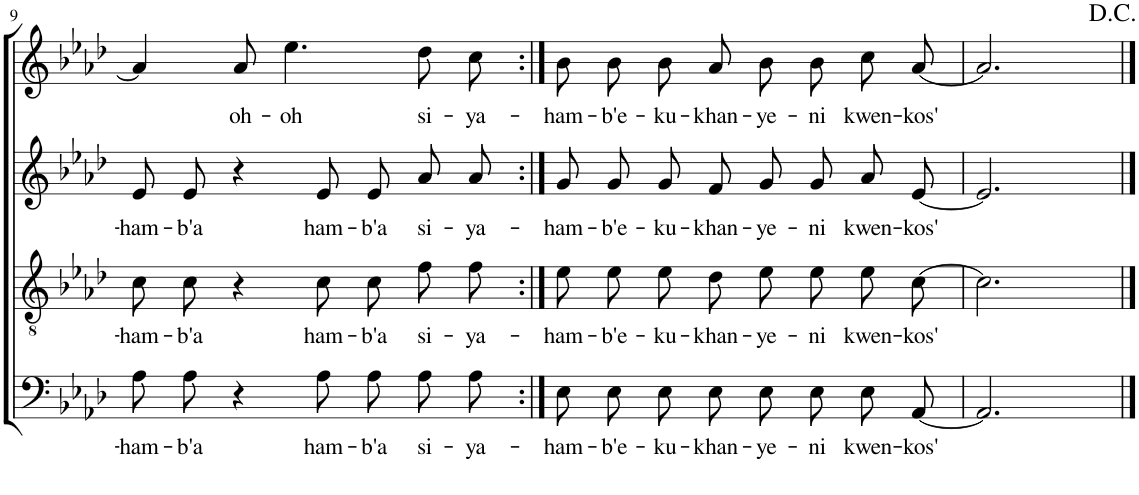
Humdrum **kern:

**kern	**text	**kern	**text	**kern	**text	**kern	**text
*part4	*part4	*part3	*part3	*part2	*part2	*part1	*part1
*staff4	*staff4	*staff3	*staff3	*staff2	*staff2	*staff1	*staff1
*I"Bassi	*	*I"Tenori	*	*I"Contralti	*	*I"Soprani	*
!!LO:PB:g=z
*clefF4	*	*clefGv2	*	*clefG2	*	*clefG2	*
*	*	*	*	*	*	*Trd1c2	*
*k[b-e-a-d-]	*	*k[b-e-a-d-]	*	*k[b-e-a-d-]	*	*k[b-e-a-d-]	*
*A-:	*	*A-:	*	*A-:	*	*A-:	*
*M4/4	*	*M4/4	*	*M4/4	*	*M4/4	*
=9	=9	=9	=9	=9	=9	=9	=9
!	!LO:LY:b	!	!LO:LY:b	!	!LO:LY:b	!	!
8A-\L	-ham-	8c\L	-ham-	8e-/L	-ham-	4a-/]	.
!	!LO:LY:b	!	!LO:LY:b	!	!LO:LY:b	!	!
8A-\J	-b'a	8c\J	-b'a	8e-/J	-b'a	.	.
!	!	!	!	!	!	!	!LO:LY:b
4r	.	4r	.	4r	.	8a-/	oh-
!	!	!	!	!	!	!	!LO:LY:b
.	.	.	.	.	.	4.ee-\	-oh
!	!LO:LY:b	!	!LO:LY:b	!	!LO:LY:b	!	!
8A-\L	ham-	8c\L	ham-	8e-/L	ham-	.	.
!	!LO:LY:b	!	!LO:LY:b	!	!LO:LY:b	!	!
8A-\J	-b'a	8c\J	-b'a	8e-/J	-b'a	.	.
!	!LO:LY:b	!	!LO:LY:b	!	!LO:LY:b	!	!LO:LY:b
8A-\L	si-	8f\L	si-	8a-/L	si-	8dd-\L	si-
!	!LO:LY:b	!	!LO:LY:b	!	!LO:LY:b	!	!LO:LY:b
8A-\J	-ya-	8f\J	-ya-	8a-/J	-ya-	8cc\J	-ya-
=10:|!	=10:|!	=10:|!	=10:|!	=10:|!	=10:|!	=10:|!	=10:|!
!	!LO:LY:b	!	!LO:LY:b	!	!LO:LY:b	!	!LO:LY:b
8E-\L	-ham-	8e-\L	-ham-	8g/L	-ham-	8b-\L	-ham-
!	!LO:LY:b	!	!LO:LY:b	!	!LO:LY:b	!	!LO:LY:b
8E-\J	-b'e-	8e-\J	-b'e-	8g/J	-b'e-	8b-\J	-b'e-
!	!LO:LY:b	!	!LO:LY:b	!	!LO:LY:b	!	!LO:LY:b
8E-\L	-ku-	8e-\L	-ku-	8g/L	-ku-	8b-/L	-ku-
!	!LO:LY:b	!	!LO:LY:b	!	!LO:LY:b	!	!LO:LY:b
8E-\J	-khan-	8d-\J	-khan-	8f/J	-khan-	8a-/J	-khan-
!	!LO:LY:b	!	!LO:LY:b	!	!LO:LY:b	!	!LO:LY:b
8E-\L	-ye-	8e-\L	-ye-	8g/L	-ye-	8b-\L	-ye-
!	!LO:LY:b	!	!LO:LY:b	!	!LO:LY:b	!	!LO:LY:b
8E-\J	-ni	8e-\J	-ni	8g/J	-ni	8b-\J	-ni
!	!LO:LY:b	!	!LO:LY:b	!	!LO:LY:b	!	!LO:LY:b
8E-/L	kwen-	8e-\L	kwen-	8a-/L	kwen-	8cc\L	kwen-
!	!LO:LY:b	!	!LO:LY:b	!	!LO:LY:b	!	!LO:LY:b
[8AA-/J	-kos'	[8c\J	-kos'	[8e-/J	-kos'	[8a-\J	-kos'
=11	=11	=11	=11	=11	=11	=11	=11
2.AA-/]	.	2.c\]	.	2.e-/]	.	2.a-/]	.
==	==	==	==	==	==	==	==
*-	*-	*-	*-	*-	*-	*-	*-
